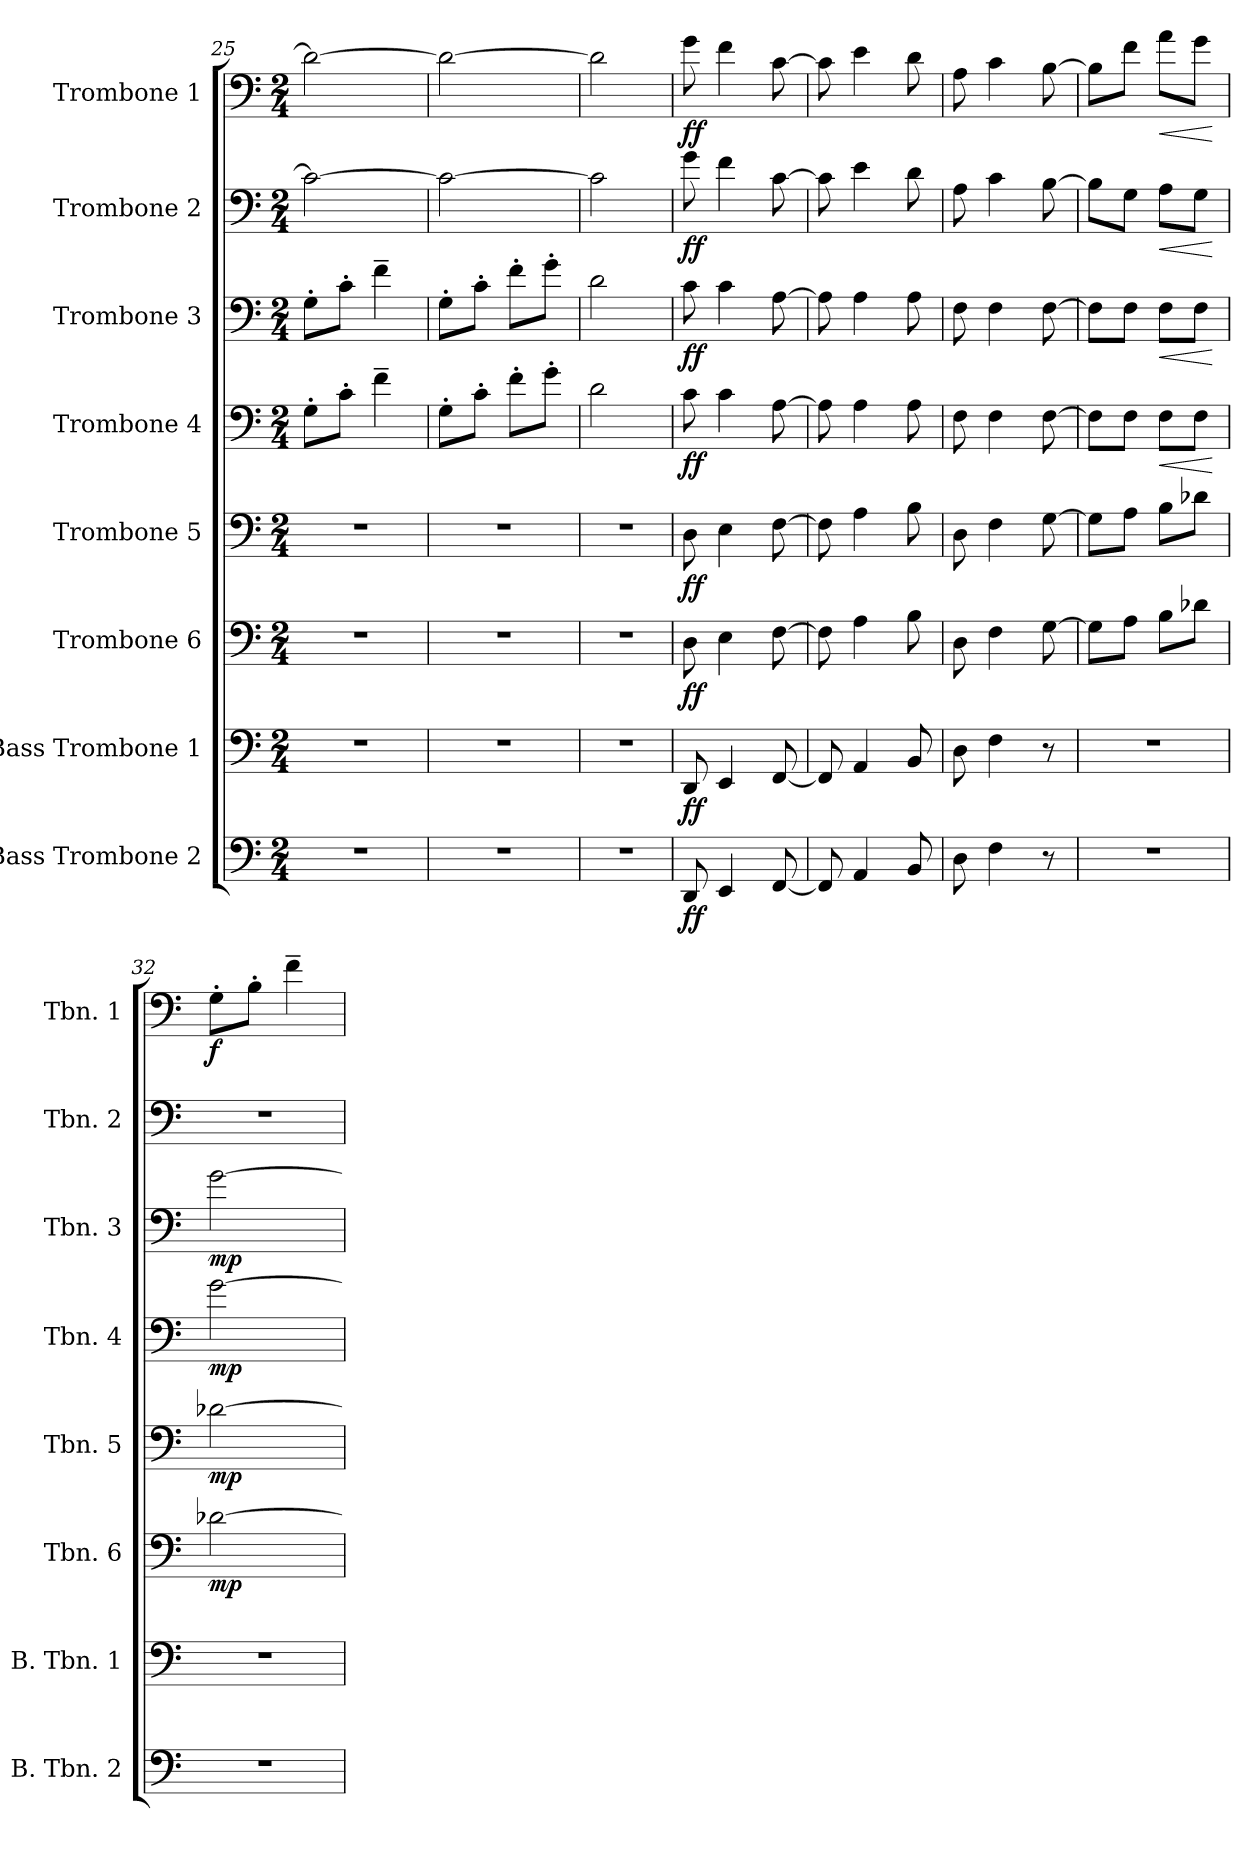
**kern	**dynam	**kern	**dynam	**kern	**dynam	**kern	**dynam	**kern	**dynam	**kern	**dynam	**kern	**dynam	**kern	**dynam
*part8	*part8	*part7	*part7	*part6	*part6	*part5	*part5	*part4	*part4	*part3	*part3	*part2	*part2	*part1	*part1
*staff8	*staff8	*staff7	*staff7	*staff6	*staff6	*staff5	*staff5	*staff4	*staff4	*staff3	*staff3	*staff2	*staff2	*staff1	*staff1
*I"Bass Trombone 2	*	*I"Bass Trombone 1	*	*I"Trombone 6	*	*I"Trombone 5	*	*I"Trombone 4	*	*I"Trombone 3	*	*I"Trombone 2	*	*I"Trombone 1	*
*I'B. Tbn. 2	*	*I'B. Tbn. 1	*	*I'Tbn. 6	*	*I'Tbn. 5	*	*I'Tbn. 4	*	*I'Tbn. 3	*	*I'Tbn. 2	*	*I'Tbn. 1	*
*clefF4	*	*clefF4	*	*clefF4	*	*clefF4	*	*clefF4	*	*clefF4	*	*clefF4	*	*clefF4	*
*k[]	*	*k[]	*	*k[]	*	*k[]	*	*k[]	*	*k[]	*	*k[]	*	*k[]	*
*M2/4	*	*M2/4	*	*M2/4	*	*M2/4	*	*M2/4	*	*M2/4	*	*M2/4	*	*M2/4	*
=25	=25	=25	=25	=25	=25	=25	=25	=25	=25	=25	=25	=25	=25	=25	=25
2r	.	2r	.	2r	.	2r	.	8G'\L	.	8G'\L	.	2c\_	.	2d\_	.
.	.	.	.	.	.	.	.	8c'\J	.	8c'\J	.	.	.	.	.
.	.	.	.	.	.	.	.	4f~\	.	4f~\	.	.	.	.	.
!!LO:PB:g=z
=26	=26	=26	=26	=26	=26	=26	=26	=26	=26	=26	=26	=26	=26	=26	=26
2r	.	2r	.	2r	.	2r	.	8G'\L	.	8G'\L	.	2c\_	.	2d\_	.
.	.	.	.	.	.	.	.	8c'\J	.	8c'\J	.	.	.	.	.
.	.	.	.	.	.	.	.	8f'\L	.	8f'\L	.	.	.	.	.
.	.	.	.	.	.	.	.	8g'\J	.	8g'\J	.	.	.	.	.
=27	=27	=27	=27	=27	=27	=27	=27	=27	=27	=27	=27	=27	=27	=27	=27
2r	.	2r	.	2r	.	2r	.	2d\	.	2d\	.	2c\]	.	2d\]	.
=28	=28	=28	=28	=28	=28	=28	=28	=28	=28	=28	=28	=28	=28	=28	=28
!	!LO:DY:b	!	!LO:DY:b	!	!LO:DY:b	!	!LO:DY:b	!	!LO:DY:b	!	!LO:DY:b	!	!LO:DY:b	!	!LO:DY:b
8DD/	ff	8DD/	ff	8D\	ff	8D\	ff	8c\	ff	8c\	ff	8g\	ff	8g\	ff
4EE/	.	4EE/	.	4E\	.	4E\	.	4c\	.	4c\	.	4f\	.	4f\	.
[8FF/	.	[8FF/	.	[8F\	.	[8F\	.	[8A\	.	[8A\	.	[8c\	.	[8c\	.
=29	=29	=29	=29	=29	=29	=29	=29	=29	=29	=29	=29	=29	=29	=29	=29
8FF/]	.	8FF/]	.	8F\]	.	8F\]	.	8A\]	.	8A\]	.	8c\]	.	8c\]	.
4AA/	.	4AA/	.	4A\	.	4A\	.	4A\	.	4A\	.	4e\	.	4e\	.
8BB/	.	8BB/	.	8B\	.	8B\	.	8A\	.	8A\	.	8d\	.	8d\	.
=30	=30	=30	=30	=30	=30	=30	=30	=30	=30	=30	=30	=30	=30	=30	=30
8D\	.	8D\	.	8D\	.	8D\	.	8F\	.	8F\	.	8A\	.	8A\	.
4F\	.	4F\	.	4F\	.	4F\	.	4F\	.	4F\	.	4c\	.	4c\	.
8r	.	8r	.	[8G\	.	[8G\	.	[8F\	.	[8F\	.	[8B\	.	[8B\	.
=31	=31	=31	=31	=31	=31	=31	=31	=31	=31	=31	=31	=31	=31	=31	=31
2r	.	2r	.	8G\L]	.	8G\L]	.	8F\L]	.	8F\L]	.	8B\L]	.	8B\L]	.
.	.	.	.	8A\J	.	8A\J	.	8F\J	.	8F\J	.	8G\J	.	8f\J	.
!	!	!	!	!	!	!	!	!	!LO:HP:b	!	!LO:HP:b	!	!LO:HP:b	!	!LO:HP:b
.	.	.	.	8B\L	.	8B\L	.	8F\L	<	8F\L	<	8A\L	<	8a\L	<
.	.	.	.	8d-X\J	.	8d-X\J	.	8F\J	.	8F\J	.	8G\J	.	8g\J	.
.	.	.	.	.	.	.	.	.	[	.	[	.	[	.	[
=32	=32	=32	=32	=32	=32	=32	=32	=32	=32	=32	=32	=32	=32	=32	=32
!	!	!	!	!	!LO:DY:b	!	!LO:DY:b	!	!LO:DY:b	!	!LO:DY:b	!	!	!	!LO:DY:b
2r	.	2r	.	[2d-X\	mp	[2d-X\	mp	[2g\	mp	[2g\	mp	2r	.	8G'\L	f
.	.	.	.	.	.	.	.	.	.	.	.	.	.	8B'\J	.
.	.	.	.	.	.	.	.	.	.	.	.	.	.	4f~\	.
=	=	=	=	=	=	=	=	=	=	=	=	=	=	=	=
*-	*-	*-	*-	*-	*-	*-	*-	*-	*-	*-	*-	*-	*-	*-	*-
